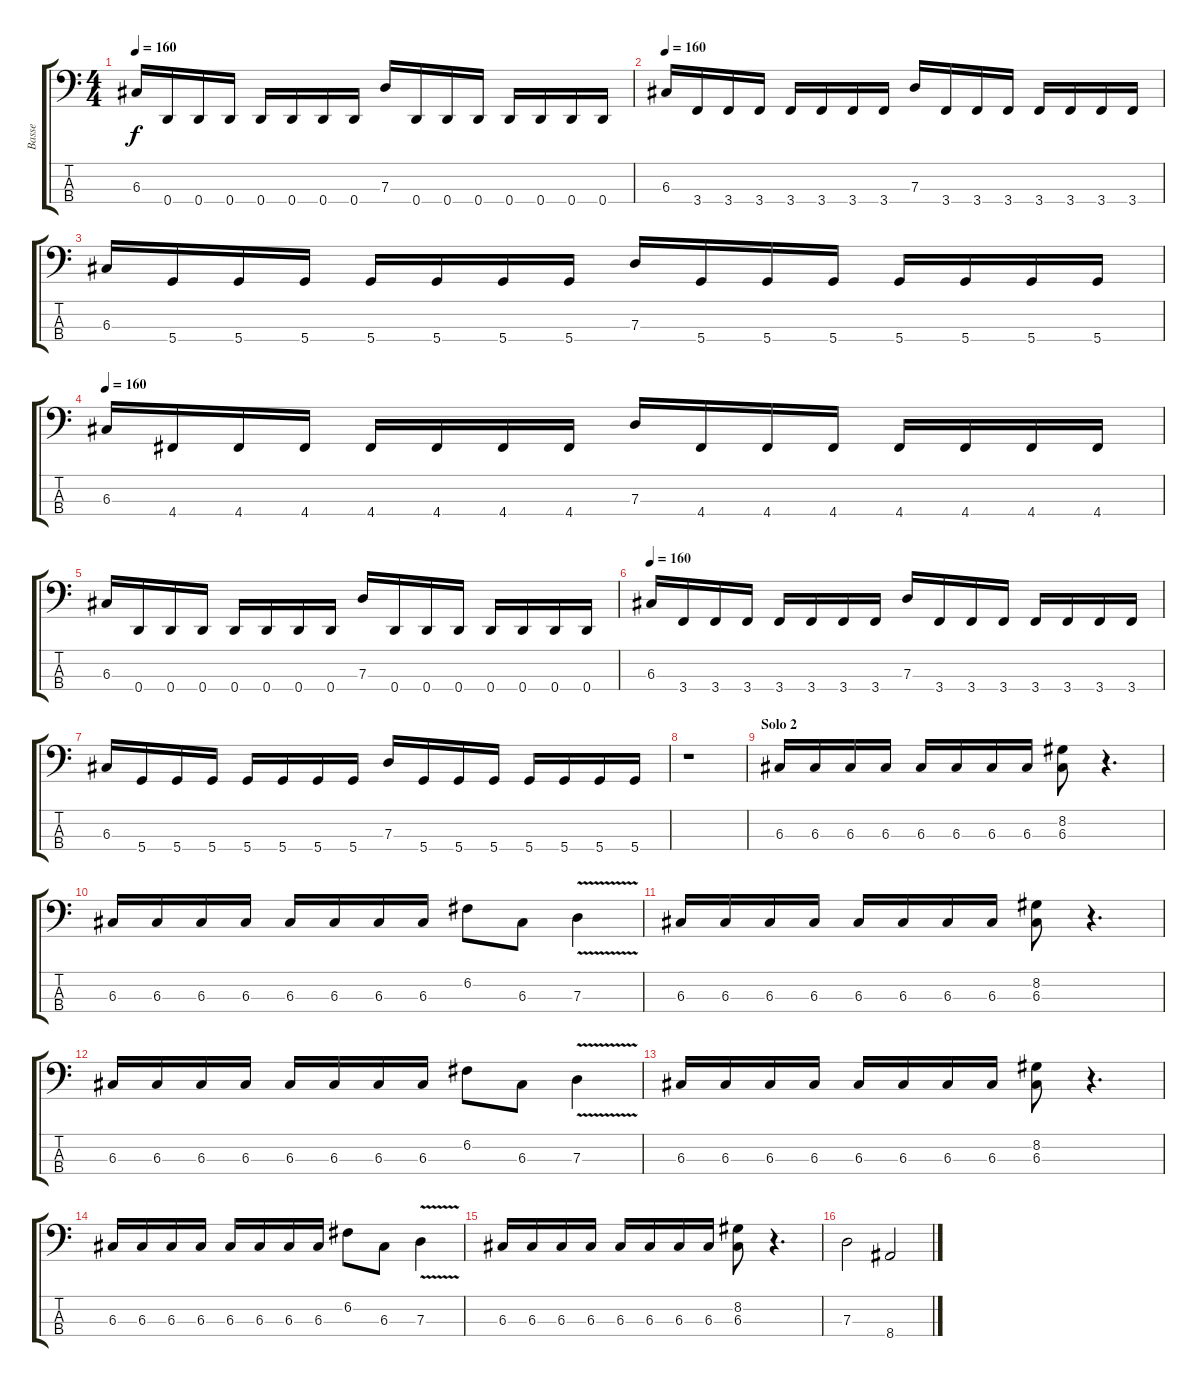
\track ("Basse" "Basse") {instrument electricbasspick}
\staff {score tabs}
\tuning (F2 C2 G1 D1) {hide}
\ts (4 4)
\tempo 160
\clef f4
\ks c
6.3.16{dy f} 0.4.16 0.4.16 0.4.16 0.4.16 0.4.16 0.4.16 0.4.16 7.3.16 0.4.16 0.4.16 0.4.16 0.4.16 0.4.16 0.4.16 0.4.16 |
\tempo 160
6.3.16 3.4.16 3.4.16 3.4.16 3.4.16 3.4.16 3.4.16 3.4.16 7.3.16 3.4.16 3.4.16 3.4.16 3.4.16 3.4.16 3.4.16 3.4.16 |
6.3.16 5.4.16 5.4.16 5.4.16 5.4.16 5.4.16 5.4.16 5.4.16 7.3.16 5.4.16 5.4.16 5.4.16 5.4.16 5.4.16 5.4.16 5.4.16 |
\tempo 160
6.3.16 4.4.16 4.4.16 4.4.16 4.4.16 4.4.16 4.4.16 4.4.16 7.3.16 4.4.16 4.4.16 4.4.16 4.4.16 4.4.16 4.4.16 4.4.16 |
6.3.16 0.4.16 0.4.16 0.4.16 0.4.16 0.4.16 0.4.16 0.4.16 7.3.16 0.4.16 0.4.16 0.4.16 0.4.16 0.4.16 0.4.16 0.4.16 |
\tempo 160
6.3.16 3.4.16 3.4.16 3.4.16 3.4.16 3.4.16 3.4.16 3.4.16 7.3.16 3.4.16 3.4.16 3.4.16 3.4.16 3.4.16 3.4.16 3.4.16 |
6.3.16 5.4.16 5.4.16 5.4.16 5.4.16 5.4.16 5.4.16 5.4.16 7.3.16 5.4.16 5.4.16 5.4.16 5.4.16 5.4.16 5.4.16 5.4.16 |
r.1 |
\section ("" "Solo 2")
6.3.16 6.3.16 6.3.16 6.3.16 6.3.16 6.3.16 6.3.16 6.3.16 (8.2 6.3).8 r.4{d} |
6.3.16 6.3.16 6.3.16 6.3.16 6.3.16 6.3.16 6.3.16 6.3.16 6.2.8 6.3.8 7.3{v}.4 |
6.3.16 6.3.16 6.3.16 6.3.16 6.3.16 6.3.16 6.3.16 6.3.16 (8.2 6.3).8 r.4{d} |
6.3.16 6.3.16 6.3.16 6.3.16 6.3.16 6.3.16 6.3.16 6.3.16 6.2.8 6.3.8 7.3{v}.4 |
6.3.16 6.3.16 6.3.16 6.3.16 6.3.16 6.3.16 6.3.16 6.3.16 (8.2 6.3).8 r.4{d} |
6.3.16 6.3.16 6.3.16 6.3.16 6.3.16 6.3.16 6.3.16 6.3.16 6.2.8 6.3.8 7.3{v}.4 |
6.3.16 6.3.16 6.3.16 6.3.16 6.3.16 6.3.16 6.3.16 6.3.16 (8.2 6.3).8 r.4{d} |
7.3.2 8.4.2
